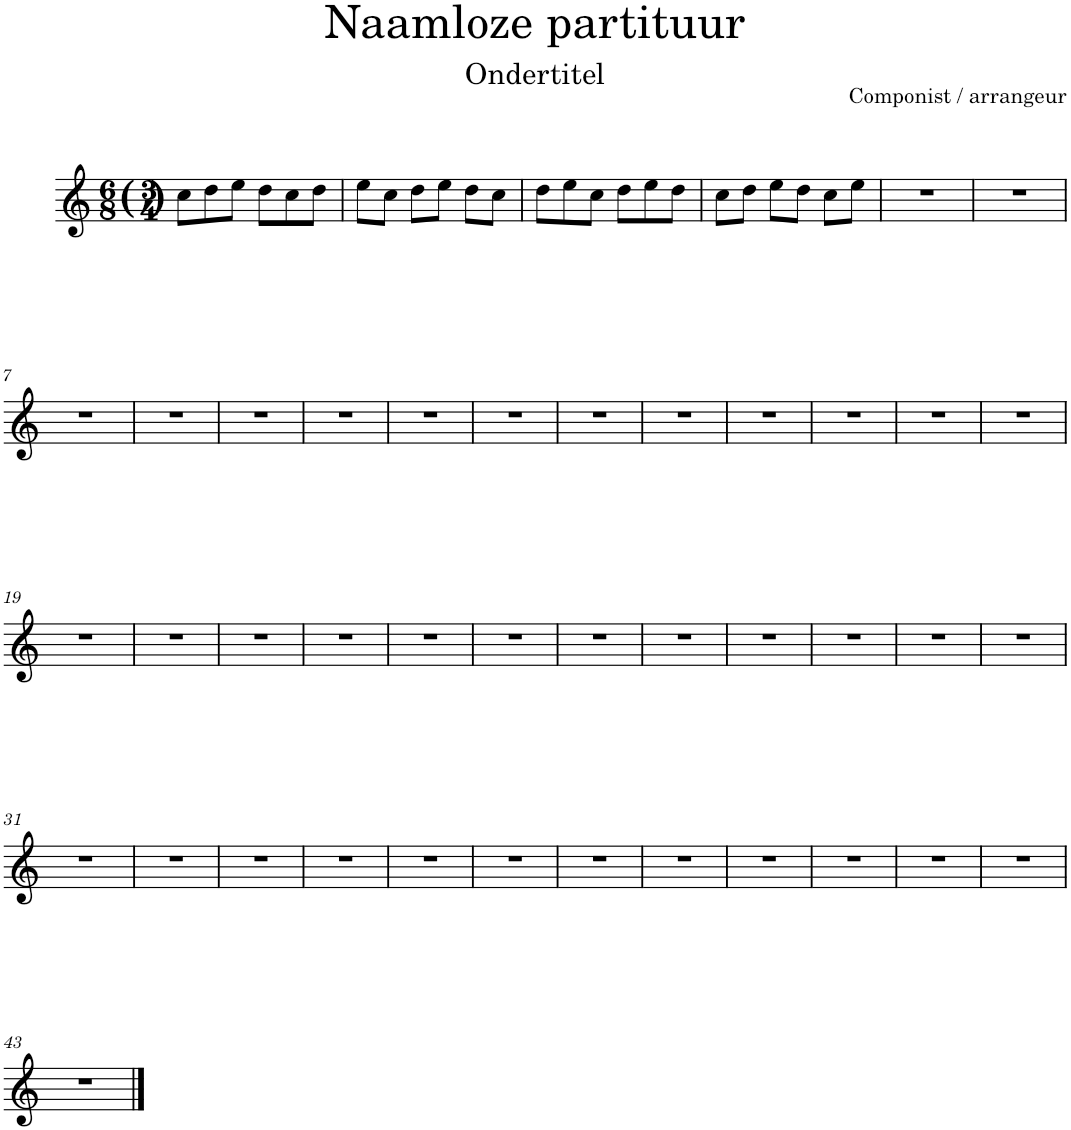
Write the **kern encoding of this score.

**kern
*part1
*staff1
*I"Piano
*I'Pno.
*clefG2
*k[]
*M6/8
=1
!LO:TX:a:B:t=( )
8cc\L
8dd\
8ee\J
8dd\L
8cc\
8dd\J
=2
*M3/4
8ee\L
8cc\J
8dd\L
8ee\J
8dd\L
8cc\J
=3
*M6/8
8dd\L
8ee\
8cc\J
8dd\L
8ee\
8dd\J
=4
*M3/4
8cc\L
8dd\J
8ee\L
8dd\J
8cc\L
8ee\J
=5
2.r
=6
2.r
!!LO:LB:g=z
=7
2.r
=8
2.r
=9
2.r
=10
2.r
=11
2.r
=12
2.r
=13
2.r
=14
2.r
=15
2.r
=16
2.r
=17
2.r
=18
2.r
!!LO:LB:g=z
=19
2.r
=20
2.r
=21
2.r
=22
2.r
=23
2.r
=24
2.r
=25
2.r
=26
2.r
=27
2.r
=28
2.r
=29
2.r
=30
2.r
!!LO:LB:g=z
=31
2.r
=32
2.r
=33
2.r
=34
2.r
=35
2.r
=36
2.r
=37
2.r
=38
2.r
=39
2.r
=40
2.r
=41
2.r
=42
2.r
!!LO:LB:g=z
=43
2.r
==
*-
